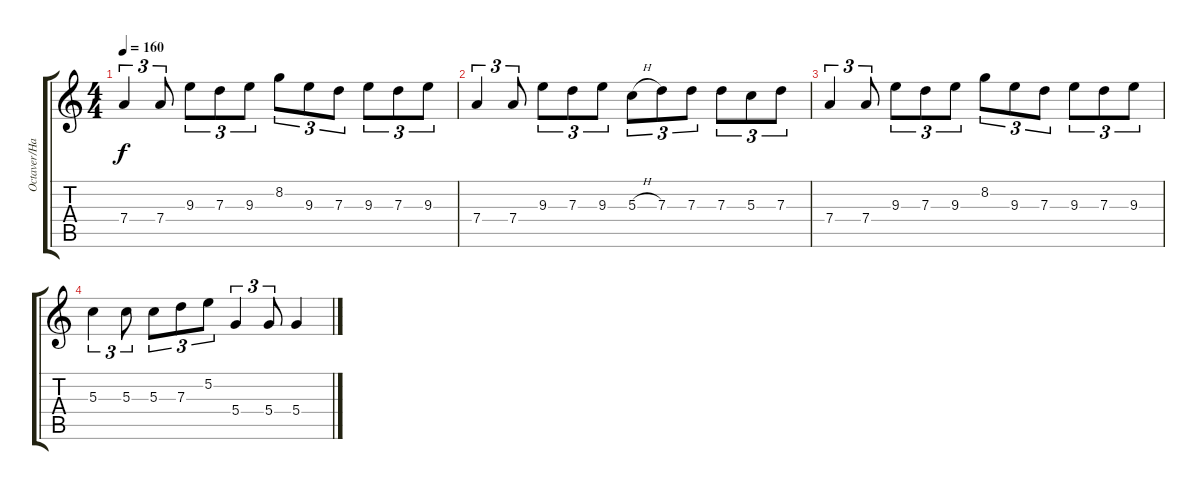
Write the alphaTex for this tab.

\track ("Octaver/Harmony" "Octaver/Ha") {instrument distortionguitar}
\staff {score tabs}
\tuning (E4 B3 G3 D3 A2 E2) {hide}
\ts (4 4)
\tempo 160
\clef g2
\ks c
7.4.4{tu (3 2) dy f volume 13} 7.4.8{tu (3 2)} 9.3.8{tu (3 2)} 7.3.8{tu (3 2)} 9.3.8{tu (3 2)} 8.2.8{tu (3 2)} 9.3.8{tu (3 2)} 7.3.8{tu (3 2)} 9.3.8{tu (3 2)} 7.3.8{tu (3 2)} 9.3.8{tu (3 2)} |
7.4.4{tu (3 2)} 7.4.8{tu (3 2)} 9.3.8{tu (3 2)} 7.3.8{tu (3 2)} 9.3.8{tu (3 2)} 5.3{h}.8{tu (3 2)} 7.3.8{tu (3 2)} 7.3.8{tu (3 2)} 7.3.8{tu (3 2)} 5.3.8{tu (3 2)} 7.3.8{tu (3 2)} |
7.4.4{tu (3 2) volume 13} 7.4.8{tu (3 2)} 9.3.8{tu (3 2)} 7.3.8{tu (3 2)} 9.3.8{tu (3 2)} 8.2.8{tu (3 2)} 9.3.8{tu (3 2)} 7.3.8{tu (3 2)} 9.3.8{tu (3 2)} 7.3.8{tu (3 2)} 9.3.8{tu (3 2)} |
5.3.4{tu (3 2)} 5.3.8{tu (3 2)} 5.3.8{tu (3 2)} 7.3.8{tu (3 2)} 5.2.8{tu (3 2)} 5.4.4{tu (3 2)} 5.4.8{tu (3 2)} 5.4.4
